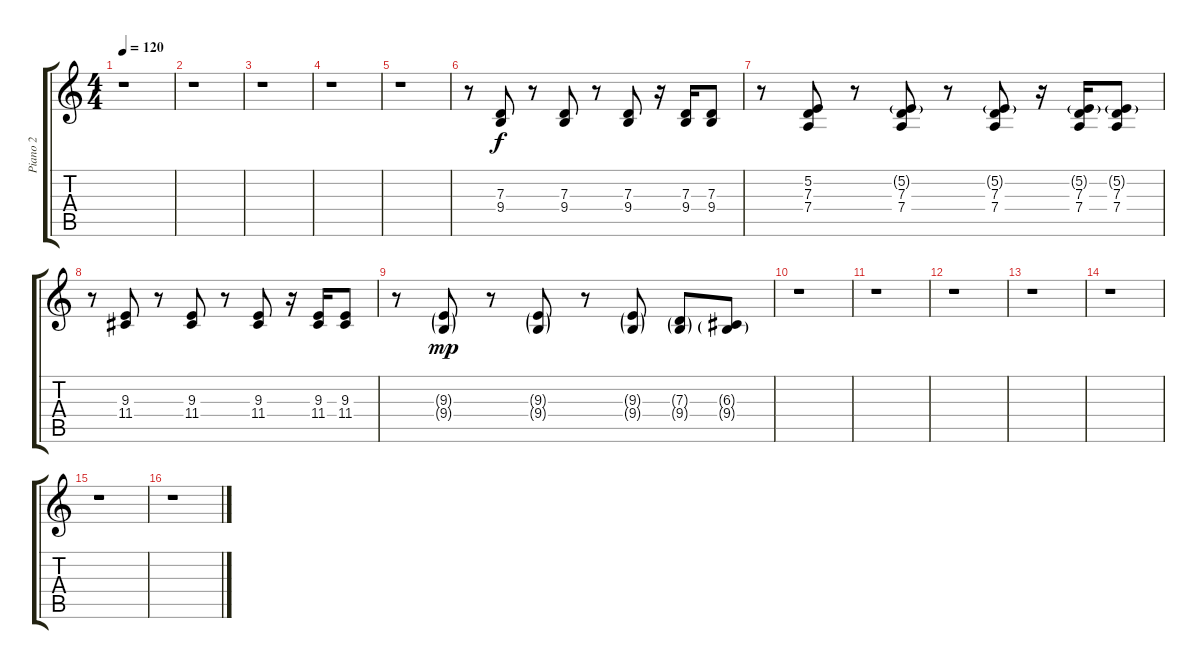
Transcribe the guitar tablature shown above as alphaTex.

\track ("Piano 2" "Piano 2") {instrument electricpiano2}
\staff {score tabs}
\tuning (E4 B3 G3 D3 A2 E2) {hide}
\ts (4 4)
\tempo 120
\clef g2
\ks c
r.1{dy f} |
r.1 |
r.1 |
r.1 |
r.1 |
\section ("" "")
r.8 (7.3 9.4).8 r.8 (7.3 9.4).8 r.8 (7.3 9.4).8 r.16 (7.3 9.4).16 (7.3 9.4).8 |
r.8 (5.2 7.3 7.4).8 r.8 (5.2{g} 7.3 7.4).8 r.8 (5.2{g} 7.3 7.4).8 r.16 (5.2{g} 7.3 7.4).16 (5.2{g} 7.3 7.4).8 |
r.8 (9.3 11.4).8 r.8 (9.3 11.4).8 r.8 (9.3 11.4).8 r.16 (9.3 11.4).16 (9.3 11.4).8 |
r.8 (9.3{g} 9.4{g}).8{dy mp} r.8 (9.3{g} 9.4{g}).8 r.8 (9.3{g} 9.4{g}).8 (7.3{g} 9.4{g}).8 (6.3{g} 9.4{g}).8 |
r.1 |
r.1 |
r.1 |
r.1 |
r.1 |
r.1 |
r.1
